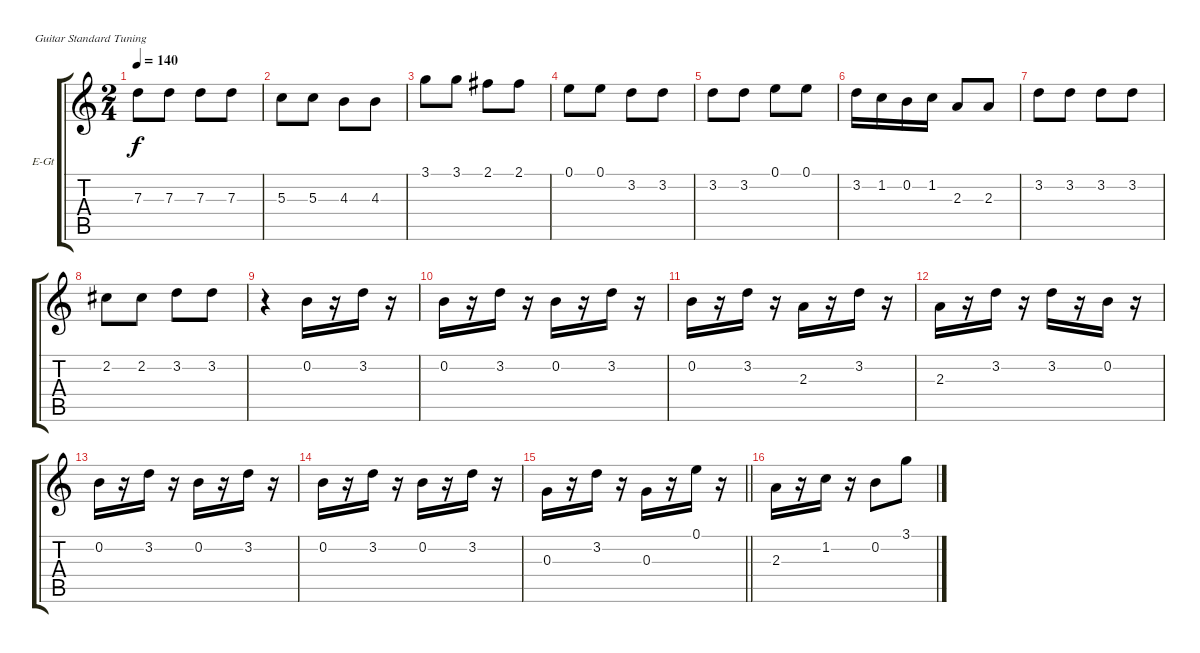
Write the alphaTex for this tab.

\bracketExtendMode groupsimilarinstruments
\firstSystemTrackNameOrientation horizontal
\otherSystemsTrackNameOrientation horizontal
\track ("Guitar 2" "E-Gt") {instrument distortionguitar}
\staff {score tabs}
\tuning (E4 B3 G3 D3 A2 E2)
\ts (2 4)
\tempo 140
\clef g2
\scale
0.333333
\ks c
7.3.8{dy f} 7.3.8 7.3.8 7.3.8 |
\scale
0.333333 5.3.8 5.3.8 4.3.8 4.3.8 |
\scale
0.333333 3.1.8 3.1.8 2.1.8 2.1.8 |
\scale
0.333333 0.1.8 0.1.8 3.2.8 3.2.8 |
\scale
0.333333 3.2.8 3.2.8 0.1.8 0.1.8 |
\scale
0.333333 3.2.16 1.2.16 0.2.16 1.2.16 2.3.8 2.3.8 |
\scale
0.333333 3.2.8 3.2.8 3.2.8 3.2.8 |
\scale
0.333333 2.2.8 2.2.8 3.2.8 3.2.8 |
\scale
0.333333 r.4 0.2.16 r.16 3.2.16 r.16 |
\scale
0.333333 0.2.16 r.16 3.2.16 r.16 0.2.16 r.16 3.2.16 r.16 |
\scale
0.333333 0.2.16 r.16 3.2.16 r.16 2.3.16 r.16 3.2.16 r.16 |
\scale
0.333333 2.3.16 r.16 3.2.16 r.16 3.2.16 r.16 0.2.16 r.16 |
\scale
0.333333 0.2.16 r.16 3.2.16 r.16 0.2.16 r.16 3.2.16 r.16 |
\scale
0.333333 0.2.16 r.16 3.2.16 r.16 0.2.16 r.16 3.2.16 r.16 |
\scale
0.333333
\barLineRight lightlight
0.3.16 r.16 3.2.16 r.16 0.3.16 r.16 0.1.16 r.16 |
\scale
0.333333 2.3.16 r.16 1.2.16 r.16 0.2.8 3.1.8
